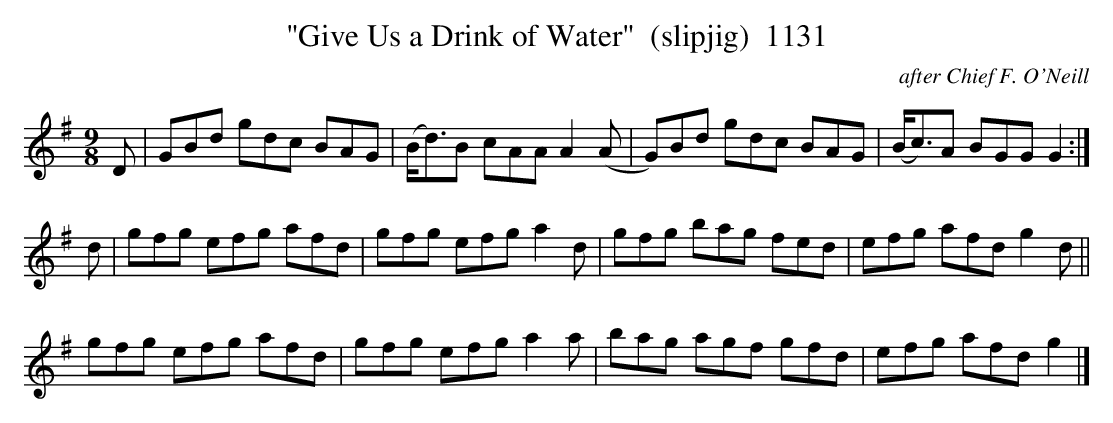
X:1
T:"Give Us a Drink of Water"  (slipjig)  1131
C:after Chief F. O'Neill
BRENNAN July 2003 (HTTP://WWW.SOSYOURMOM.COM)
M:9/8
L:1/8
K:G
D|GBd gdc BAG|(B/2d3/2)B cAA A2(A|G)Bd gdc BAG|(B/2c3/2)A BGG G2:|
d|gfg efg afd|gfg efg a2d|gfg bag fed|efg afd g2d||
gfg efg afd|gfg efg a2a|bag agf gfd|efg afd g2|]
